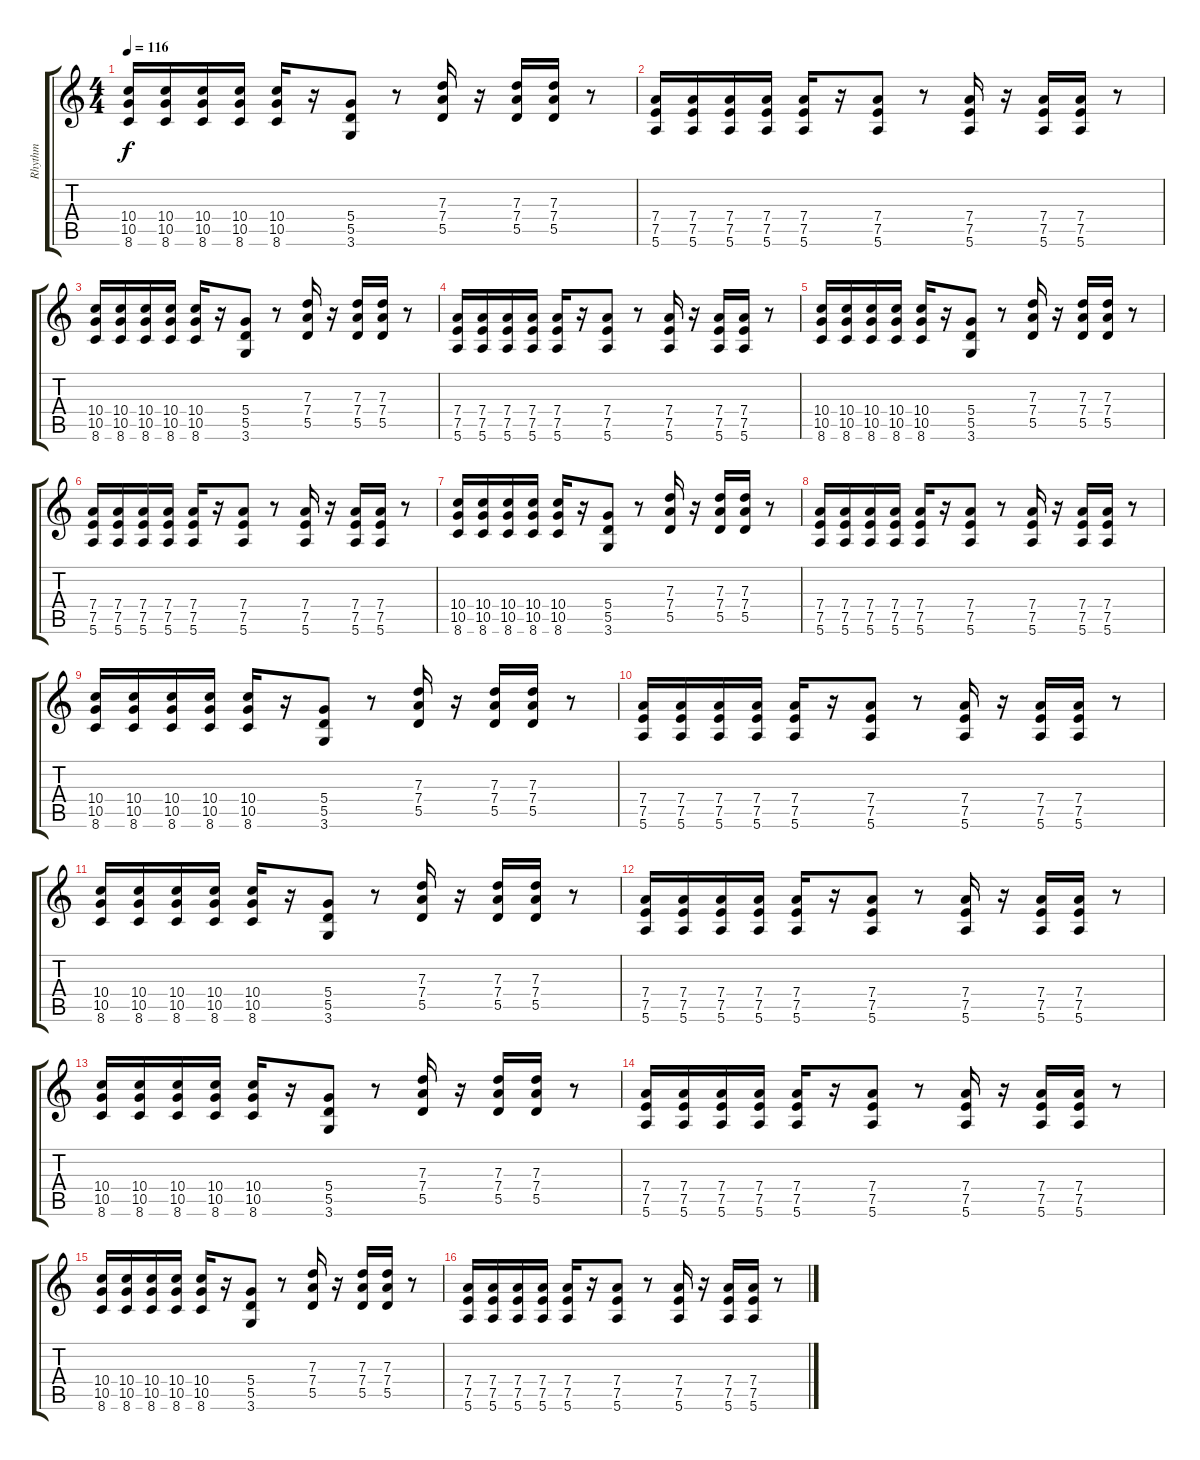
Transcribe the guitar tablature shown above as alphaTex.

\track ("Rhythm" "Rhythm") {instrument overdrivenguitar}
\staff {score tabs}
\tuning (E4 B3 G3 D3 A2 E2) {hide}
\ts (4 4)
\tempo 116
\clef g2
\ks c
(10.4 10.5 8.6).16{dy f} (10.4 10.5 8.6).16 (10.4 10.5 8.6).16 (10.4 10.5 8.6).16 (10.4 10.5 8.6).16 r.16 (5.4 5.5 3.6).8 r.8 (7.3 7.4 5.5).16 r.16 (7.3 7.4 5.5).16 (7.3 7.4 5.5).16 r.8 |
(7.4 7.5 5.6).16 (7.4 7.5 5.6).16 (7.4 7.5 5.6).16 (7.4 7.5 5.6).16 (7.4 7.5 5.6).16 r.16 (7.4 7.5 5.6).8 r.8 (7.4 7.5 5.6).16 r.16 (7.4 7.5 5.6).16 (7.4 7.5 5.6).16 r.8 |
(10.4 10.5 8.6).16 (10.4 10.5 8.6).16 (10.4 10.5 8.6).16 (10.4 10.5 8.6).16 (10.4 10.5 8.6).16 r.16 (5.4 5.5 3.6).8 r.8 (7.3 7.4 5.5).16 r.16 (7.3 7.4 5.5).16 (7.3 7.4 5.5).16 r.8 |
(7.4 7.5 5.6).16 (7.4 7.5 5.6).16 (7.4 7.5 5.6).16 (7.4 7.5 5.6).16 (7.4 7.5 5.6).16 r.16 (7.4 7.5 5.6).8 r.8 (7.4 7.5 5.6).16 r.16 (7.4 7.5 5.6).16 (7.4 7.5 5.6).16 r.8 |
(10.4 10.5 8.6).16 (10.4 10.5 8.6).16 (10.4 10.5 8.6).16 (10.4 10.5 8.6).16 (10.4 10.5 8.6).16 r.16 (5.4 5.5 3.6).8 r.8 (7.3 7.4 5.5).16 r.16 (7.3 7.4 5.5).16 (7.3 7.4 5.5).16 r.8 |
(7.4 7.5 5.6).16 (7.4 7.5 5.6).16 (7.4 7.5 5.6).16 (7.4 7.5 5.6).16 (7.4 7.5 5.6).16 r.16 (7.4 7.5 5.6).8 r.8 (7.4 7.5 5.6).16 r.16 (7.4 7.5 5.6).16 (7.4 7.5 5.6).16 r.8 |
(10.4 10.5 8.6).16 (10.4 10.5 8.6).16 (10.4 10.5 8.6).16 (10.4 10.5 8.6).16 (10.4 10.5 8.6).16 r.16 (5.4 5.5 3.6).8 r.8 (7.3 7.4 5.5).16 r.16 (7.3 7.4 5.5).16 (7.3 7.4 5.5).16 r.8 |
(7.4 7.5 5.6).16 (7.4 7.5 5.6).16 (7.4 7.5 5.6).16 (7.4 7.5 5.6).16 (7.4 7.5 5.6).16 r.16 (7.4 7.5 5.6).8 r.8 (7.4 7.5 5.6).16 r.16 (7.4 7.5 5.6).16 (7.4 7.5 5.6).16 r.8 |
(10.4 10.5 8.6).16 (10.4 10.5 8.6).16 (10.4 10.5 8.6).16 (10.4 10.5 8.6).16 (10.4 10.5 8.6).16 r.16 (5.4 5.5 3.6).8 r.8 (7.3 7.4 5.5).16 r.16 (7.3 7.4 5.5).16 (7.3 7.4 5.5).16 r.8 |
(7.4 7.5 5.6).16 (7.4 7.5 5.6).16 (7.4 7.5 5.6).16 (7.4 7.5 5.6).16 (7.4 7.5 5.6).16 r.16 (7.4 7.5 5.6).8 r.8 (7.4 7.5 5.6).16 r.16 (7.4 7.5 5.6).16 (7.4 7.5 5.6).16 r.8 |
(10.4 10.5 8.6).16 (10.4 10.5 8.6).16 (10.4 10.5 8.6).16 (10.4 10.5 8.6).16 (10.4 10.5 8.6).16 r.16 (5.4 5.5 3.6).8 r.8 (7.3 7.4 5.5).16 r.16 (7.3 7.4 5.5).16 (7.3 7.4 5.5).16 r.8 |
(7.4 7.5 5.6).16 (7.4 7.5 5.6).16 (7.4 7.5 5.6).16 (7.4 7.5 5.6).16 (7.4 7.5 5.6).16 r.16 (7.4 7.5 5.6).8 r.8 (7.4 7.5 5.6).16 r.16 (7.4 7.5 5.6).16 (7.4 7.5 5.6).16 r.8 |
(10.4 10.5 8.6).16 (10.4 10.5 8.6).16 (10.4 10.5 8.6).16 (10.4 10.5 8.6).16 (10.4 10.5 8.6).16 r.16 (5.4 5.5 3.6).8 r.8 (7.3 7.4 5.5).16 r.16 (7.3 7.4 5.5).16 (7.3 7.4 5.5).16 r.8 |
(7.4 7.5 5.6).16 (7.4 7.5 5.6).16 (7.4 7.5 5.6).16 (7.4 7.5 5.6).16 (7.4 7.5 5.6).16 r.16 (7.4 7.5 5.6).8 r.8 (7.4 7.5 5.6).16 r.16 (7.4 7.5 5.6).16 (7.4 7.5 5.6).16 r.8 |
(10.4 10.5 8.6).16 (10.4 10.5 8.6).16 (10.4 10.5 8.6).16 (10.4 10.5 8.6).16 (10.4 10.5 8.6).16 r.16 (5.4 5.5 3.6).8 r.8 (7.3 7.4 5.5).16 r.16 (7.3 7.4 5.5).16 (7.3 7.4 5.5).16 r.8 |
(7.4 7.5 5.6).16 (7.4 7.5 5.6).16 (7.4 7.5 5.6).16 (7.4 7.5 5.6).16 (7.4 7.5 5.6).16 r.16 (7.4 7.5 5.6).8 r.8 (7.4 7.5 5.6).16 r.16 (7.4 7.5 5.6).16 (7.4 7.5 5.6).16 r.8
